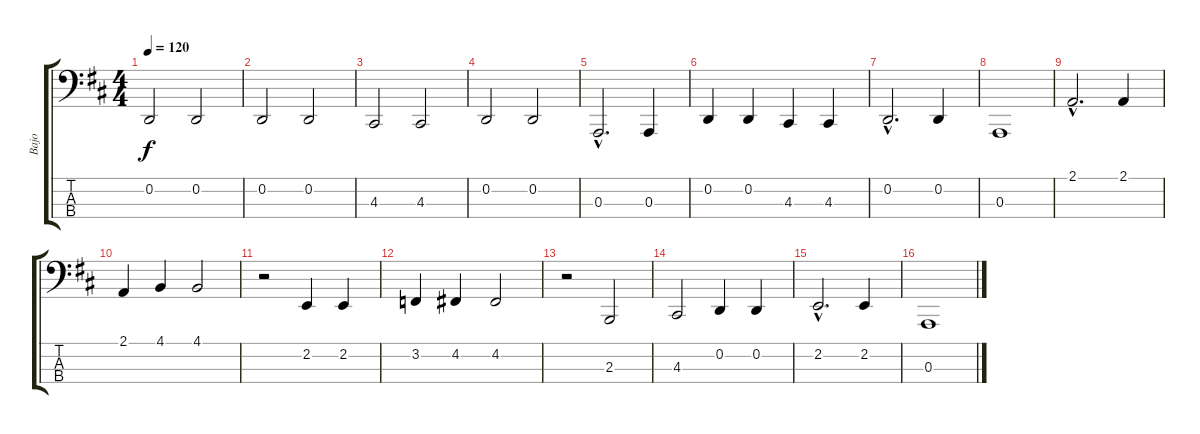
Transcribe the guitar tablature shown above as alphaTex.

\track ("Bajo" "Bajo") {instrument churchorgan}
\staff {score tabs}
\tuning (G2 D2 A1 E1) {hide}
\ts (4 4)
\tempo 120
\clef f4
\ks d
0.2.2{dy f instrument churchorgan} 0.2.2 |
0.2.2 0.2.2 |
4.3.2 4.3.2 |
0.2.2 0.2.2 |
0.3{hac}.2{d} 0.3.4 |
0.2.4 0.2.4 4.3.4 4.3.4 |
0.2{hac}.2{d} 0.2.4 |
0.3.1 |
2.1{hac}.2{d} 2.1.4 |
2.1.4 4.1.4 4.1.2 |
r.2 2.2.4 2.2.4 |
3.2.4 4.2.4 4.2.2 |
r.2 2.3.2 |
4.3.2 0.2.4 0.2.4 |
2.2{hac}.2{d} 2.2.4 |
0.3.1
